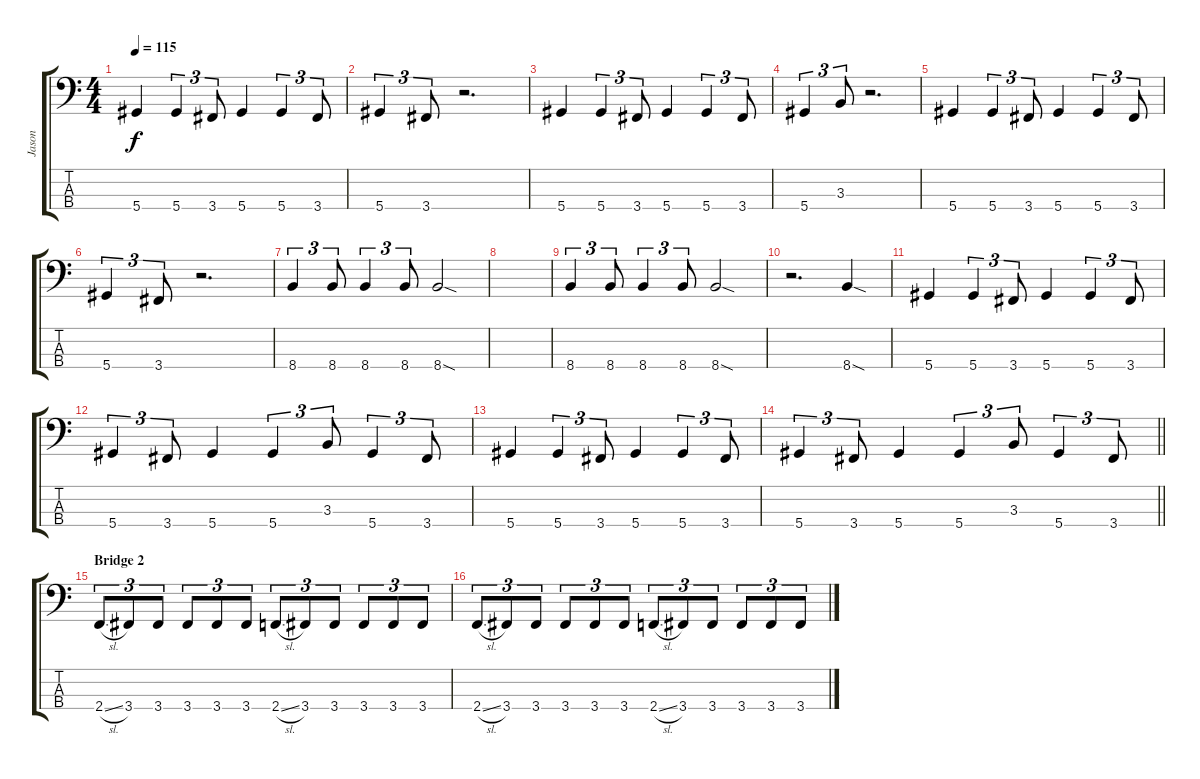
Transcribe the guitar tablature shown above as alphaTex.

\track ("Jason" "Jason") {instrument electricbassfinger}
\staff {score tabs}
\tuning (Gb2 Db2 Ab1 Eb1) {hide}
\ts (4 4)
\tempo 115
\clef f4
\ks c
5.4.4{dy f} 5.4.4{tu (3 2)} 3.4.8{tu (3 2)} 5.4.4 5.4.4{tu (3 2)} 3.4.8{tu (3 2)} |
5.4.4{tu (3 2)} 3.4.8{tu (3 2)} r.2{d} |
5.4.4 5.4.4{tu (3 2)} 3.4.8{tu (3 2)} 5.4.4 5.4.4{tu (3 2)} 3.4.8{tu (3 2)} |
5.4.4{tu (3 2)} 3.3.8{tu (3 2)} r.2{d} |
5.4.4 5.4.4{tu (3 2)} 3.4.8{tu (3 2)} 5.4.4 5.4.4{tu (3 2)} 3.4.8{tu (3 2)} |
5.4.4{tu (3 2)} 3.4.8{tu (3 2)} r.2{d} |
8.4.4{tu (3 2)} 8.4.8{tu (3 2)} 8.4.4{tu (3 2)} 8.4.8{tu (3 2)} 8.4{sod}.2 |
|
8.4.4{tu (3 2)} 8.4.8{tu (3 2)} 8.4.4{tu (3 2)} 8.4.8{tu (3 2)} 8.4{sod}.2 |
r.2{d} 8.4{sod}.4 |
5.4.4 5.4.4{tu (3 2)} 3.4.8{tu (3 2)} 5.4.4 5.4.4{tu (3 2)} 3.4.8{tu (3 2)} |
5.4.4{tu (3 2)} 3.4.8{tu (3 2)} 5.4.4 5.4.4{tu (3 2)} 3.3.8{tu (3 2)} 5.4.4{tu (3 2)} 3.4.8{tu (3 2)} |
5.4.4 5.4.4{tu (3 2)} 3.4.8{tu (3 2)} 5.4.4 5.4.4{tu (3 2)} 3.4.8{tu (3 2)} |
\barLineRight lightlight
5.4.4{tu (3 2)} 3.4.8{tu (3 2)} 5.4.4 5.4.4{tu (3 2)} 3.3.8{tu (3 2)} 5.4.4{tu (3 2)} 3.4.8{tu (3 2)} |
\section ("" "Bridge 2")
2.4{sl}.8{tu (3 2)} 3.4.8{tu (3 2)} 3.4.8{tu (3 2)} 3.4.8{tu (3 2)} 3.4.8{tu (3 2)} 3.4.8{tu (3 2)} 2.4{sl}.8{tu (3 2)} 3.4.8{tu (3 2)} 3.4.8{tu (3 2)} 3.4.8{tu (3 2)} 3.4.8{tu (3 2)} 3.4.8{tu (3 2)} |
2.4{sl}.8{tu (3 2)} 3.4.8{tu (3 2)} 3.4.8{tu (3 2)} 3.4.8{tu (3 2)} 3.4.8{tu (3 2)} 3.4.8{tu (3 2)} 2.4{sl}.8{tu (3 2)} 3.4.8{tu (3 2)} 3.4.8{tu (3 2)} 3.4.8{tu (3 2)} 3.4.8{tu (3 2)} 3.4.8{tu (3 2)}
